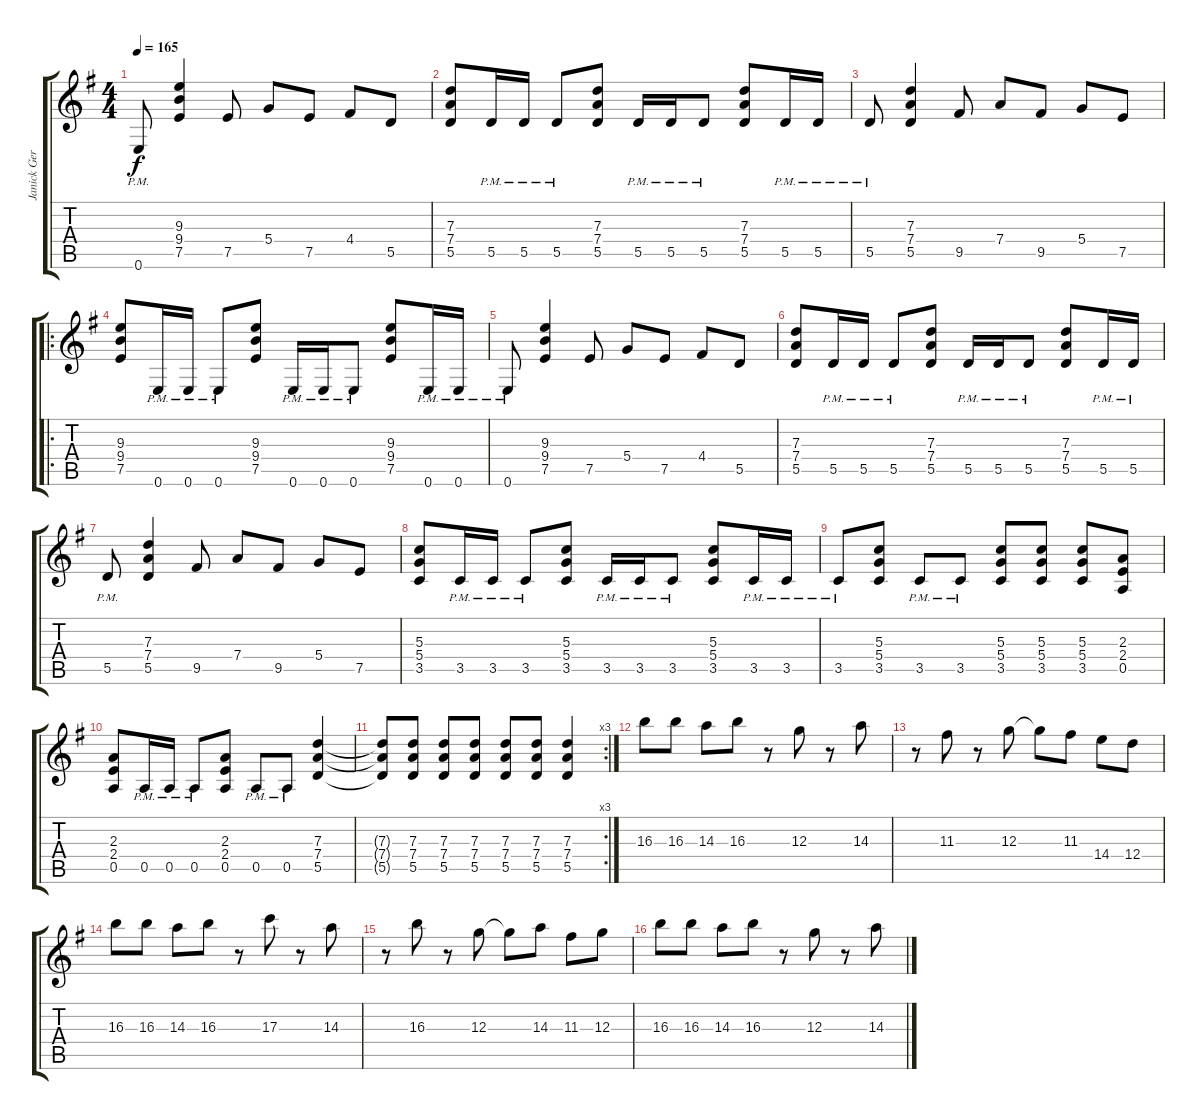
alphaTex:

\track ("Janick Gers" "Janick Ger") {instrument acousticguitarnylon}
\staff {score tabs}
\tuning (E4 B3 G3 D3 A2 E2) {hide}
\ts (4 4)
\tempo 165
\clef g2
\ks g
0.6{pm}.8{dy f} (9.3 9.4 7.5).4 7.5.8 5.4.8 7.5.8 4.4.8 5.5.8 |
(7.3 7.4 5.5).8 5.5{pm}.16 5.5{pm}.16 5.5{pm}.8 (7.3 7.4 5.5).8 5.5{pm}.16 5.5{pm}.16 5.5{pm}.8 (7.3 7.4 5.5).8 5.5{pm}.16 5.5{pm}.16 |
5.5{pm}.8 (7.3 7.4 5.5).4 9.5.8 7.4.8 9.5.8 5.4.8 7.5.8 |
\ro
(9.3 9.4 7.5).8 0.6{pm}.16 0.6{pm}.16 0.6{pm}.8 (9.3 9.4 7.5).8 0.6{pm}.16 0.6{pm}.16 0.6{pm}.8 (9.3 9.4 7.5).8 0.6{pm}.16 0.6{pm}.16 |
0.6{pm}.8 (9.3 9.4 7.5).4 7.5.8 5.4.8 7.5.8 4.4.8 5.5.8 |
(7.3 7.4 5.5).8 5.5{pm}.16 5.5{pm}.16 5.5{pm}.8 (7.3 7.4 5.5).8 5.5{pm}.16 5.5{pm}.16 5.5{pm}.8 (7.3 7.4 5.5).8 5.5{pm}.16 5.5{pm}.16 |
5.5{pm}.8 (7.3 7.4 5.5).4 9.5.8 7.4.8 9.5.8 5.4.8 7.5.8 |
(5.3 5.4 3.5).8 3.5{pm}.16 3.5{pm}.16 3.5{pm}.8 (5.3 5.4 3.5).8 3.5{pm}.16 3.5{pm}.16 3.5{pm}.8 (5.3 5.4 3.5).8 3.5{pm}.16 3.5{pm}.16 |
3.5{pm}.8 (5.3 5.4 3.5).8 3.5{pm}.8 3.5{pm}.8 (5.3 5.4 3.5).8 (5.3 5.4 3.5).8 (5.3 5.4 3.5).8 (2.3 2.4 0.5).8 |
(2.3 2.4 0.5).8 0.5{pm}.16 0.5{pm}.16 0.5{pm}.8 (2.3 2.4 0.5).8 0.5{pm}.8 0.5{pm}.8 (7.3 7.4 5.5).4 |
\rc 3
(7.3{t} 7.4{t} 5.5{t}).8 (7.3 7.4 5.5).8 (7.3 7.4 5.5).8 (7.3 7.4 5.5).8 (7.3 7.4 5.5).8 (7.3 7.4 5.5).8 (7.3 7.4 5.5).4 |
16.3.8 16.3.8 14.3.8 16.3.8 r.8 12.3.8 r.8 14.3.8 |
r.8 11.3.8 r.8 12.3.8 12.3{t}.8 11.3.8 14.4.8 12.4.8 |
16.3.8 16.3.8 14.3.8 16.3.8 r.8 17.3.8 r.8 14.3.8 |
r.8 16.3.8 r.8 12.3.8 12.3{t}.8 14.3.8 11.3.8 12.3.8 |
16.3.8 16.3.8 14.3.8 16.3.8 r.8 12.3.8 r.8 14.3.8
